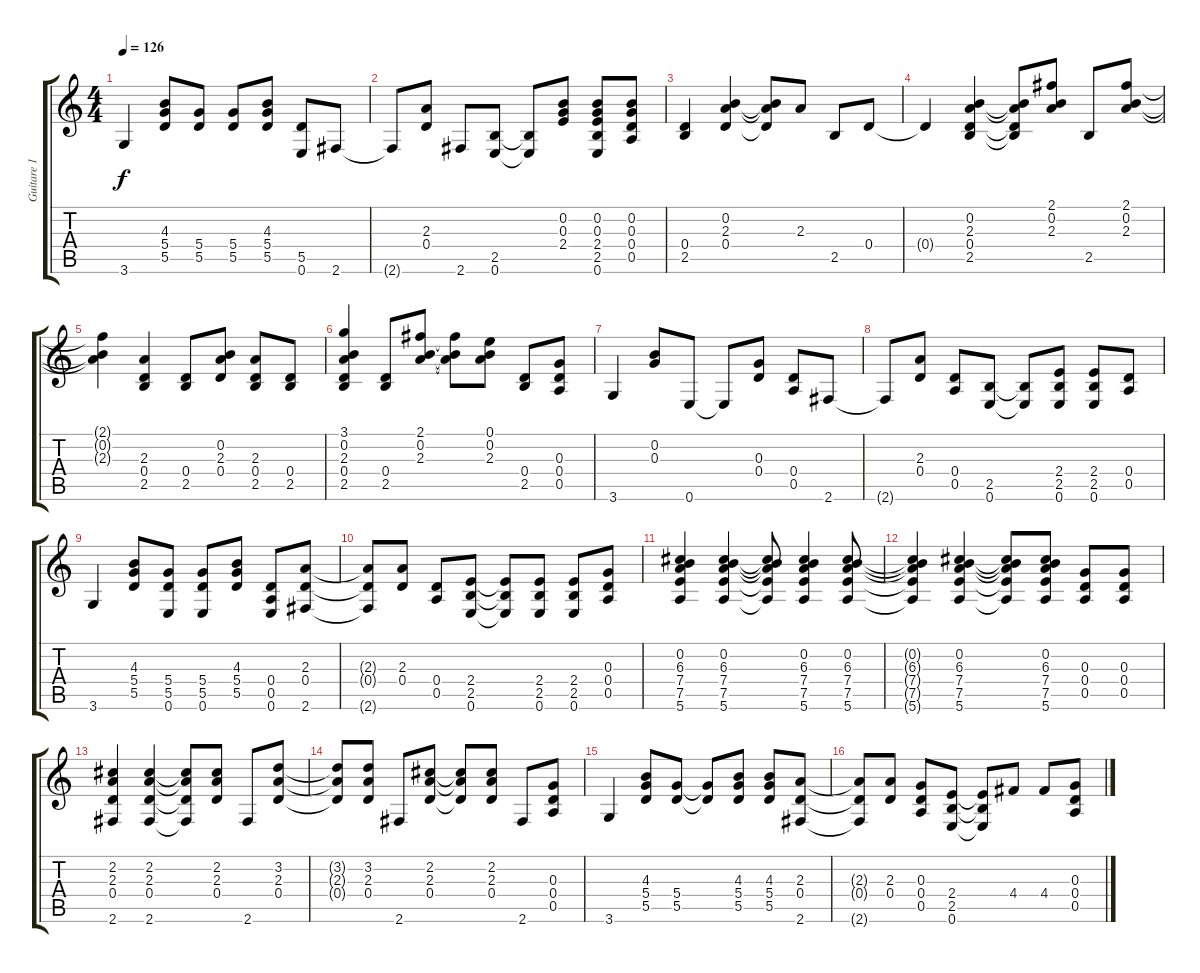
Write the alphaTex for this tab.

\track ("Guitare 1" "Guitare 1") {instrument distortionguitar}
\staff {score tabs}
\tuning (E4 B3 G3 D3 A2 E2) {hide}
\ts (4 4)
\tempo 126
\clef g2
\ks c
3.6.4{dy f} (4.3 5.4 5.5).8 (5.4 5.5).8 (5.4 5.5).8 (4.3 5.4 5.5).8 (5.5 0.6).8 2.6.8 |
2.6{t}.8 (2.3 0.4).8 2.6.8 (2.5 0.6).8 (2.5{t} 0.6{t}).8 (0.2 0.3 2.4).8 (0.2 0.3 2.4 2.5 0.6).8 (0.2 0.3 0.4 0.5).8 |
(0.4 2.5).4 (0.2 2.3 0.4).4 (0.2{t} 2.3{t} 0.4{t}).8 2.3.8 2.5.8 0.4.8 |
0.4{t}.4 (0.2 2.3 0.4 2.5).4 (0.2{t} 2.3{t} 0.4{t} 2.5{t}).8 (2.1 0.2 2.3).8 2.5.8 (2.1 0.2 2.3).8 |
(2.1{t} 0.2{t} 2.3{t}).4 (2.3 0.4 2.5).4 (0.4 2.5).8 (0.2 2.3 0.4).8 (2.3 0.4 2.5).8 (0.4 2.5).8 |
(3.1 0.2 2.3 0.4 2.5).4 (0.4 2.5).8 (2.1 0.2 2.3).8 (2.1{t} 0.2{t} 2.3{t}).8 (0.1 0.2 2.3).8 (0.4 2.5).8 (0.3 0.4 0.5).8 |
3.6.4 (0.2 0.3).8 0.6.8 0.6{t}.8 (0.3 0.4).8 (0.4 0.5).8 2.6.8 |
2.6{t}.8 (2.3 0.4).8 (0.4 0.5).8 (2.5 0.6).8 (2.5{t} 0.6{t}).8 (2.4 2.5 0.6).8 (2.4 2.5 0.6).8 (0.4 0.5).8 |
3.6.4 (4.3 5.4 5.5).8 (5.4 5.5 0.6).8 (5.4 5.5 0.6).8 (4.3 5.4 5.5).8 (0.4 0.5 0.6).8 (2.3 0.4 2.6).8 |
(2.3{t} 0.4{t} 2.6{t}).8 (2.3 0.4).8 (0.4 0.5).8 (2.4 2.5 0.6).8 (2.4{t} 2.5{t} 0.6{t}).8 (2.4 2.5 0.6).8 (2.4 2.5 0.6).8 (0.3 0.4 0.5).8 |
(0.2 6.3 7.4 7.5 5.6).4 (0.2 6.3 7.4 7.5 5.6).4 (0.2{t} 6.3{t} 7.4{t} 7.5{t} 5.6{t}).8 (0.2 6.3 7.4 7.5 5.6).4 (0.2 6.3 7.4 7.5 5.6).8 |
(0.2{t} 6.3{t} 7.4{t} 7.5{t} 5.6{t}).4 (0.2 6.3 7.4 7.5 5.6).4 (0.2{t} 6.3{t} 7.4{t} 7.5{t} 5.6{t}).8 (0.2 6.3 7.4 7.5 5.6).8 (0.3 0.4 0.5).8 (0.3 0.4 0.5).8 |
(2.2 2.3 0.4 2.6).4 (2.2 2.3 0.4 2.6).4 (2.2{t} 2.3{t} 0.4{t} 2.6{t}).8 (2.2 2.3 0.4).8 2.6.8 (3.2 2.3 0.4).8 |
(3.2{t} 2.3{t} 0.4{t}).8 (3.2 2.3 0.4).8 2.6.8 (2.2 2.3 0.4).8 (2.2{t} 2.3{t} 0.4{t}).8 (2.2 2.3 0.4).8 2.6.8 (0.3 0.4 0.5).8 |
3.6.4 (4.3 5.4 5.5).8 (5.4 5.5).8 (5.4{t} 5.5{t}).8 (4.3 5.4 5.5).8 (4.3 5.4 5.5).8 (2.3 0.4 2.6).8 |
(2.3{t} 0.4{t} 2.6{t}).8 (2.3 0.4).8 (0.3 0.4 0.5).8 (2.4 2.5 0.6).8 (2.4{t} 2.5{t} 0.6{t}).8 4.4.8 4.4.8 (0.3 0.4 0.5).8
